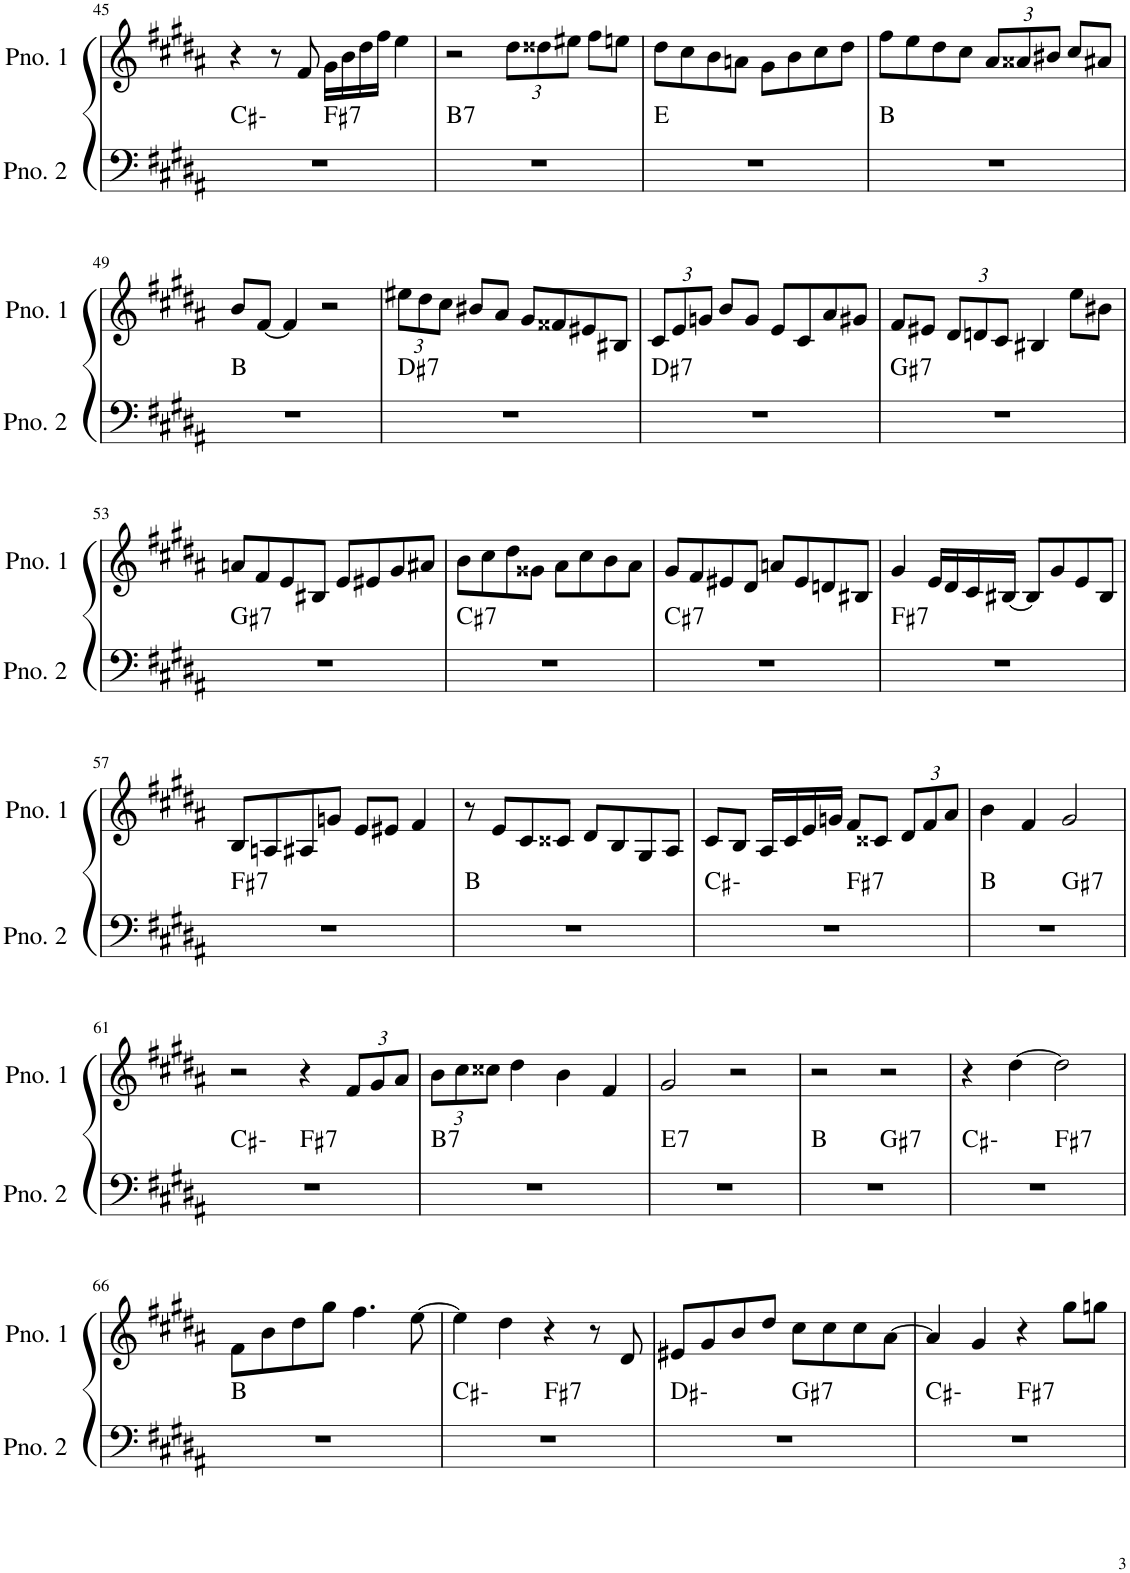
**kern	**harte	**kern
*part2	*part2	*part1
*staff2	*	*staff1
*I"ピアノ 2	*	*I"ピアノ 1
!!LO:PB:g=z
*clefF4	*	*clefG2
*k[f#c#g#d#a#]	*	*k[f#c#g#d#a#]
*M4/4	*	*M4/4
=45	=45	=45
*^	*	*
1r	2ryy	C#:min	4r
.	.	.	8r
.	.	.	8f#/
!	!	!LO:H:kt=7	!
.	2ryy	F#:7	16g#\LL
.	.	.	16b\
.	.	.	16dd#\
.	.	.	16ff#\JJ
.	.	.	4ee\
=46	=46	=46	=46
!	!	!LO:H:kt=7	!
*v	*v	*	*
1r	B:7	2r
*	*	*Xbrackettup
.	.	12dd#\L
.	.	12dd##X\
.	.	12ee#X\J
.	.	8ff#\L
.	.	8een\J
=47	=47	=47
1r	E:maj	8dd#\L
.	.	8cc#\
.	.	8b\
.	.	8an\J
.	.	8g#\L
.	.	8b\
.	.	8cc#\
.	.	8dd#\J
=48	=48	=48
1r	B:maj	8ff#\L
.	.	8ee\
.	.	8dd#\
.	.	8cc#\J
.	.	12a#/L
.	.	12a##X/
.	.	12b#X/J
.	.	8cc#/L
.	.	8a#X/J
!!LO:LB:g=z
=49	=49	=49
1r	B:maj	8b/L
.	.	[8f#/J
.	.	4f#/]
.	.	2r
=50	=50	=50
!	!LO:H:kt=7	!
1r	D#:7	12ee#X\L
.	.	12dd#\
.	.	12cc#\J
.	.	8b#X/L
.	.	8a#/J
.	.	8g#/L
.	.	8f##X/
.	.	8e#X/
.	.	8B#X/J
=51	=51	=51
!	!LO:H:kt=7	!
1r	D#:7	12c#/L
.	.	12e/
.	.	12gn/J
.	.	8b/L
.	.	8g/J
.	.	8e/L
.	.	8c#/
.	.	8a#/
.	.	8g#X/J
=52	=52	=52
!	!LO:H:kt=7	!
1r	G#:7	8f#/L
.	.	8e#X/J
.	.	12d#/L
.	.	12dn/
.	.	12c#/J
.	.	4B#X/
.	.	8ee\L
.	.	8b#X\J
!!LO:LB:g=z
=53	=53	=53
!	!LO:H:kt=7	!
1r	G#:7	8an/L
.	.	8f#/
.	.	8e/
.	.	8B#X/J
.	.	8e/L
.	.	8e#X/
.	.	8g#/
.	.	8a#X/J
=54	=54	=54
!	!LO:H:kt=7	!
1r	C#:7	8b\L
.	.	8cc#\
.	.	8dd#\
.	.	8g##X\J
.	.	8a#\L
.	.	8cc#\
.	.	8b\
.	.	8a#\J
=55	=55	=55
!	!LO:H:kt=7	!
1r	C#:7	8g#/L
.	.	8f#/
.	.	8e#X/
.	.	8d#/J
.	.	8an/L
.	.	8e#/
.	.	8dn/
.	.	8B#X/J
=56	=56	=56
!	!LO:H:kt=7	!
1r	F#:7	4g#/
.	.	16e/LL
.	.	16d#/
.	.	16c#/
.	.	[16B#X/JJ
.	.	8B#/L]
.	.	8g#/
.	.	8e/
.	.	8B#/J
!!LO:LB:g=z
=57	=57	=57
!	!LO:H:kt=7	!
1r	F#:7	8B/L
.	.	8An/
.	.	8A#X/
.	.	8gn/J
.	.	8e/L
.	.	8e#X/J
.	.	4f#/
=58	=58	=58
1r	B:maj	8r
.	.	8e/L
.	.	8c#/
.	.	8c##X/J
.	.	8d#/L
.	.	8B/
.	.	8G#/
.	.	8A#/J
=59	=59	=59
*^	*	*
1r	2ryy	C#:min	8c#/L
.	.	.	8B/J
.	.	.	16A#/LL
.	.	.	16c#/
.	.	.	16e/
.	.	.	16gn/JJ
!	!	!LO:H:kt=7	!
.	2ryy	F#:7	8f#/L
.	.	.	8c##X/J
.	.	.	12d#/L
.	.	.	12f#/
.	.	.	12a#/J
=60	=60	=60	=60
1r	2ryy	B:maj	4b\
.	.	.	4f#/
!	!	!LO:H:kt=7	!
.	2ryy	G#:7	2g#/
!!LO:LB:g=z
=61	=61	=61	=61
1r	2ryy	C#:min	2r
!	!	!LO:H:kt=7	!
.	2ryy	F#:7	4r
.	.	.	12f#/L
.	.	.	12g#/
.	.	.	12a#/J
=62	=62	=62	=62
!	!	!LO:H:kt=7	!
*v	*v	*	*
1r	B:7	12b\L
.	.	12cc#\
.	.	12cc##X\J
.	.	4dd#\
.	.	4b\
.	.	4f#/
=63	=63	=63
!	!LO:H:kt=7	!
1r	E:7	2g#/
.	.	2r
=64	=64	=64
*^	*	*
1r	2ryy	B:maj	2r
!	!	!LO:H:kt=7	!
.	2ryy	G#:7	2r
=65	=65	=65	=65
1r	2ryy	C#:min	4r
.	.	.	[4dd#\
!	!	!LO:H:kt=7	!
.	2ryy	F#:7	2dd#\]
*v	*v	*	*
!!LO:LB:g=z
=66	=66	=66
1r	B:maj	8f#\L
.	.	8b\
.	.	8dd#\
.	.	8gg#\J
.	.	4.ff#\
.	.	[8ee\
=67	=67	=67
*^	*	*
1r	2ryy	C#:min	4ee\]
.	.	.	4dd#\
!	!	!LO:H:kt=7	!
.	2ryy	F#:7	4r
.	.	.	8r
.	.	.	8d#/
=68	=68	=68	=68
1r	2ryy	D#:min	8e#X/L
.	.	.	8g#/
.	.	.	8b/
.	.	.	8dd#/J
!	!	!LO:H:kt=7	!
.	2ryy	G#:7	8cc#\L
.	.	.	8cc#\
.	.	.	8cc#\
.	.	.	[8a#\J
=69	=69	=69	=69
1r	2ryy	C#:min	4a#/]
.	.	.	4g#/
!	!	!LO:H:kt=7	!
.	2ryy	F#:7	4r
.	.	.	8gg#\L
.	.	.	8ggn\J
*v	*v	*	*
=	=	=
*-	*-	*-
